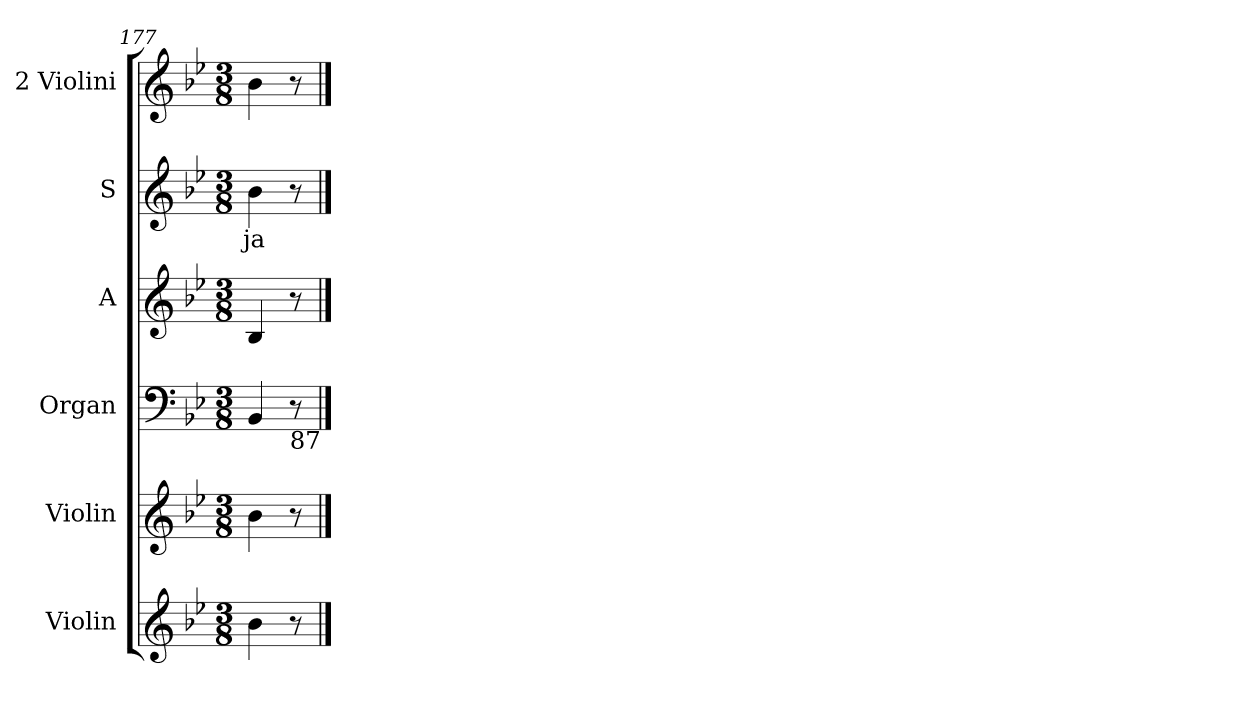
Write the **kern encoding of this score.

**kern	**kern	**kern	**kern	**kern	**text	**kern
*part6	*part5	*part4	*part3	*part2	*part2	*part1
*staff6	*staff5	*staff4	*staff3	*staff2	*staff2	*staff1
*I"Violin	*I"Violin	*I"Organ	*I"A	*I"S	*	*I"2 Violini
*I'Vln	*I'Vln	*	*I'A	*I'S	*	*I'Vl
*clefG2	*clefG2	*clefF4	*clefG2	*clefG2	*	*clefG2
*k[b-e-]	*k[b-e-]	*k[b-e-]	*k[b-e-]	*k[b-e-]	*	*k[b-e-]
*M3/8	*M3/8	*M3/8	*M3/8	*M3/8	*	*M3/8
=177	=177	=177	=177	=177	=177	=177
!	!	!	!	!	!LO:LY:b	!
4b-\	4b-\	4BB-/	4B-/	4b-\	-ja	4b-\
!	!	!LO:TX:b:t=87	!	!	!	!
8r	8r	8r	8r	8r	.	8r
==	==	==	==	==	==	==
*-	*-	*-	*-	*-	*-	*-
